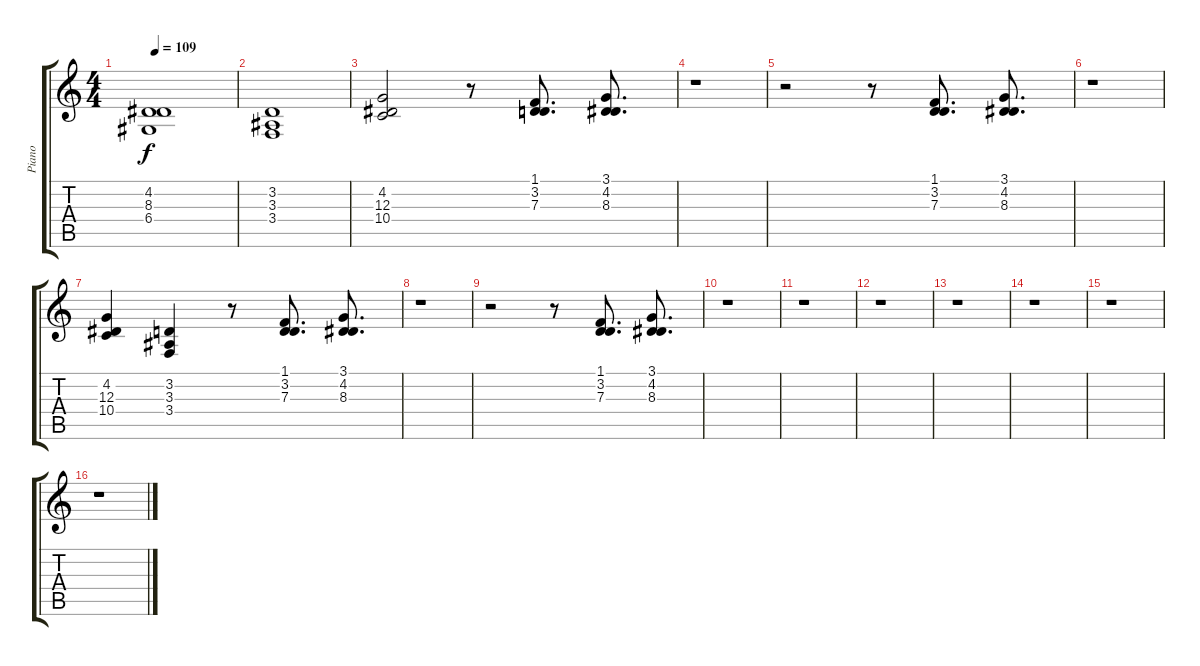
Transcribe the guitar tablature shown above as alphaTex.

\track ("Piano" "Piano") {instrument acousticgrandpiano}
\staff {score tabs}
\tuning (E4 B3 G3 D3 A2 E2) {hide}
\ts (4 4)
\tempo 109
\clef g2
\ks c
(4.2 8.3 6.4).1{dy f} |
(3.2 3.3 3.4).1 |
(4.2 12.3 10.4).2 r.8 (1.1 3.2 7.3).8{d} (3.1 4.2 8.3).8{d} |
r.1 |
r.2 r.8 (1.1 3.2 7.3).8{d} (3.1 4.2 8.3).8{d} |
r.1 |
(4.2 12.3 10.4).4 (3.2 3.3 3.4).4 r.8 (1.1 3.2 7.3).8{d} (3.1 4.2 8.3).8{d} |
r.1 |
r.2 r.8 (1.1 3.2 7.3).8{d} (3.1 4.2 8.3).8{d} |
r.1 |
r.1 |
r.1 |
r.1 |
r.1 |
r.1 |
r.1
